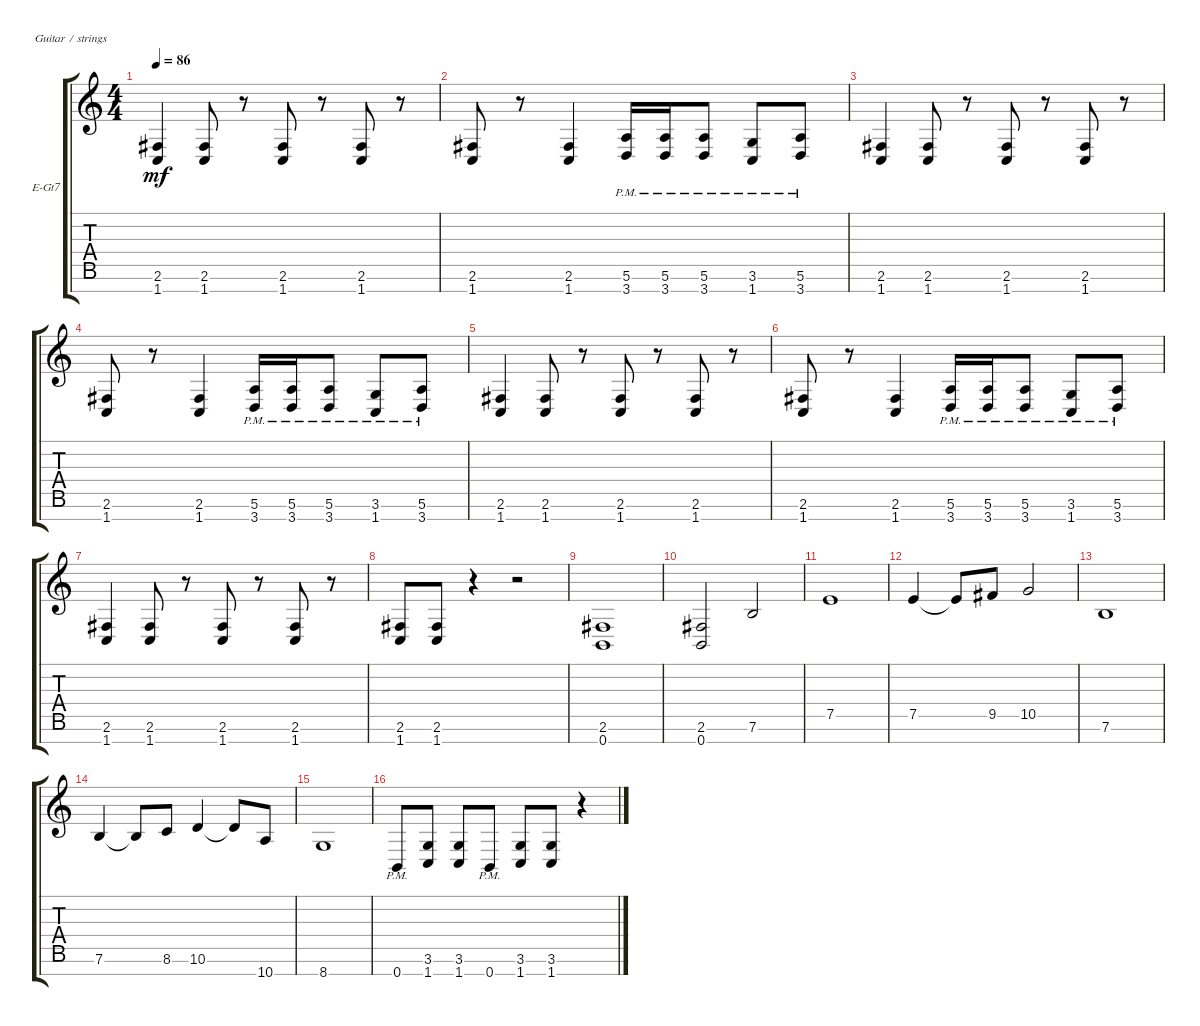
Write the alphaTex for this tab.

\defaultSystemsLayout 4
\bracketExtendMode groupsimilarinstruments
\firstSystemTrackNameOrientation horizontal
\otherSystemsTrackNameOrientation horizontal
\track ("Electric Guitar" "E-Gt7") {instrument overdrivenguitar}
\staff {score tabs}
\tuning (E4 B3 G3 D3 A2 E2 B1)
\ts (4 4)
\tempo 86
\clef g2
\ks c
(1.7 2.6).4{dy mf} (1.7 2.6).8 r.8 (2.6 1.7).8 r.8 (1.7 2.6).8 r.8 |
(1.7 2.6).8 r.8 (1.7 2.6).4 (3.7{pm} 5.6{pm}).16 (3.7{pm} 5.6{pm}).16 (3.7{pm} 5.6{pm}).8 (1.7{pm} 3.6{pm}).8 (3.7{pm} 5.6{pm}).8 |
(1.7 2.6).4 (1.7 2.6).8 r.8 (2.6 1.7).8 r.8 (1.7 2.6).8 r.8 |
(1.7 2.6).8 r.8 (1.7 2.6).4 (3.7{pm} 5.6{pm}).16 (3.7{pm} 5.6{pm}).16 (3.7{pm} 5.6{pm}).8 (1.7{pm} 3.6{pm}).8 (3.7{pm} 5.6{pm}).8 |
(1.7 2.6).4 (1.7 2.6).8 r.8 (2.6 1.7).8 r.8 (1.7 2.6).8 r.8 |
(1.7 2.6).8 r.8 (1.7 2.6).4 (3.7{pm} 5.6{pm}).16 (3.7{pm} 5.6{pm}).16 (3.7{pm} 5.6{pm}).8 (1.7{pm} 3.6{pm}).8 (3.7{pm} 5.6{pm}).8 |
(1.7 2.6).4 (1.7 2.6).8 r.8 (2.6 1.7).8 r.8 (1.7 2.6).8 r.8 |
(1.7 2.6).8 (1.7 2.6).8 r.4 r.2 |
(0.7 2.6).1 |
(2.6 0.7).2 7.6.2 |
7.5.1 |
7.5.4 7.5{t}.8 9.5.8 10.5.2 |
7.6.1 |
7.6.4 7.6{t}.8 8.6.8 10.6.4 10.6{t}.8 10.7.8 |
8.7.1 |
0.7{pm}.8 (1.7 3.6).8 (1.7 3.6).8 0.7{pm}.8 (1.7 3.6).8 (1.7 3.6).8 r.4
